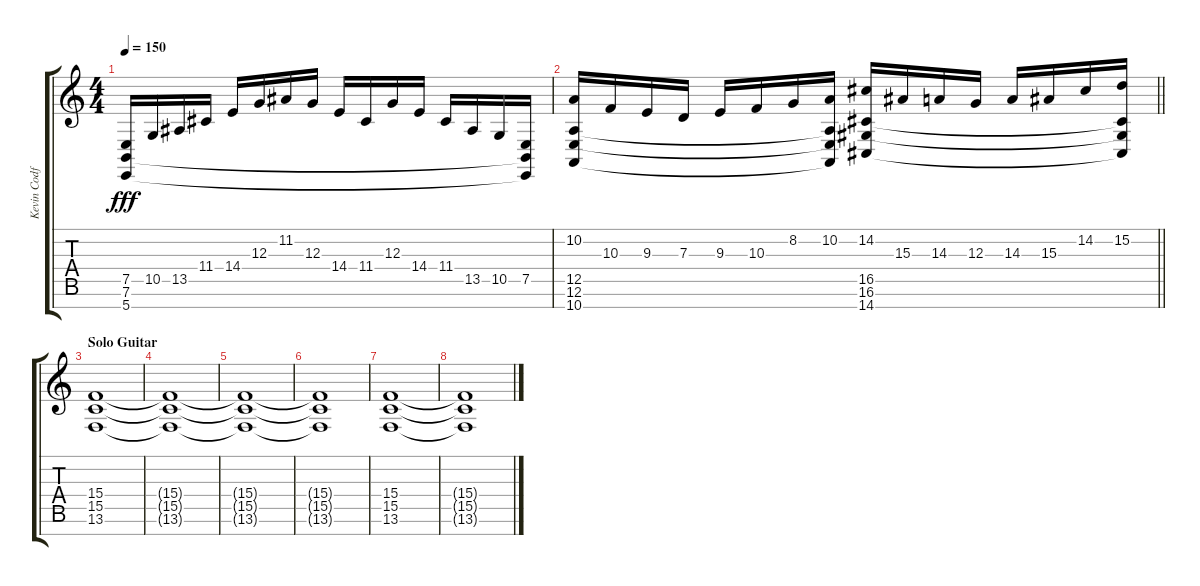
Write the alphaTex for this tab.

\track ("Kevin Codfert - Keyboards" "Kevin Codf") {instrument acousticgrandpiano}
\staff {score tabs}
\tuning (E4 B3 G3 D3 A2 E2 B1) {hide}
\ts (4 4)
\tempo 150
\clef g2
\ks c
(7.5 7.6 5.7).16{dy fff} 10.5.16 13.5.16 11.4.16 14.4.16 12.3.16 11.2.16 12.3.16 14.4.16 11.4.16 12.3.16 14.4.16 11.4.16 13.5.16 10.5.16 (7.5 7.6{t} 5.7{t}).16 |
\barLineRight lightlight
(10.2 12.5 12.6 10.7).16 10.3.16 9.3.16 7.3.16 9.3.16 10.3.16 8.2.16 (10.2 12.5{t} 12.6{t} 10.7{t}).16 (14.2 16.5 16.6 14.7).16 15.3.16 14.3.16 12.3.16 14.3.16 15.3.16 14.2.16 (15.2 16.5{t} 16.6{t} 14.7{t}).16 |
\section ("" "Solo Guitar")
(15.4 15.5 13.6).1{volume 13} |
(15.4{t} 15.5{t} 13.6{t}).1 |
(15.4{t} 15.5{t} 13.6{t}).1 |
(15.4{t} 15.5{t} 13.6{t}).1 |
(15.4 15.5 13.6).1 |
(15.4{t} 15.5{t} 13.6{t}).1
